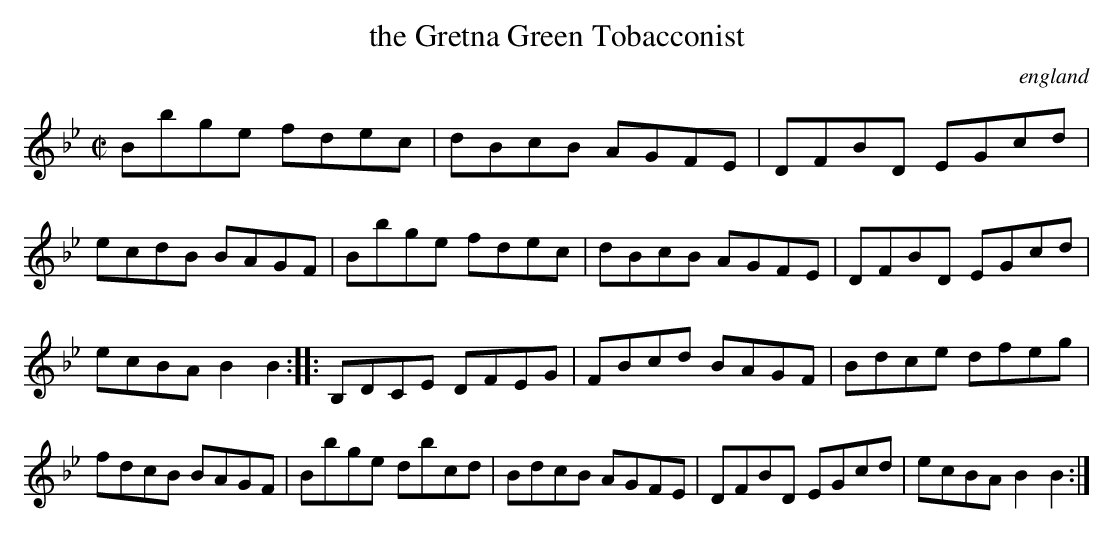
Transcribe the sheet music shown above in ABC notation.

X:1
T:the Gretna Green Tobacconist
O:england
M:C|
K:Bb
Bbge fdec| dBcB AGFE| DFBD EGcd| ecdB BAGF|\
Bbge fdec| dBcB AGFE| DFBD EGcd| ecBA B2B2::\
B,DCE DFEG| FBcd BAGF| Bdce dfeg| fdcB BAGF|\
Bbge dbcd| BdcB AGFE| DFBD EGcd| ecBA B2B2:|
